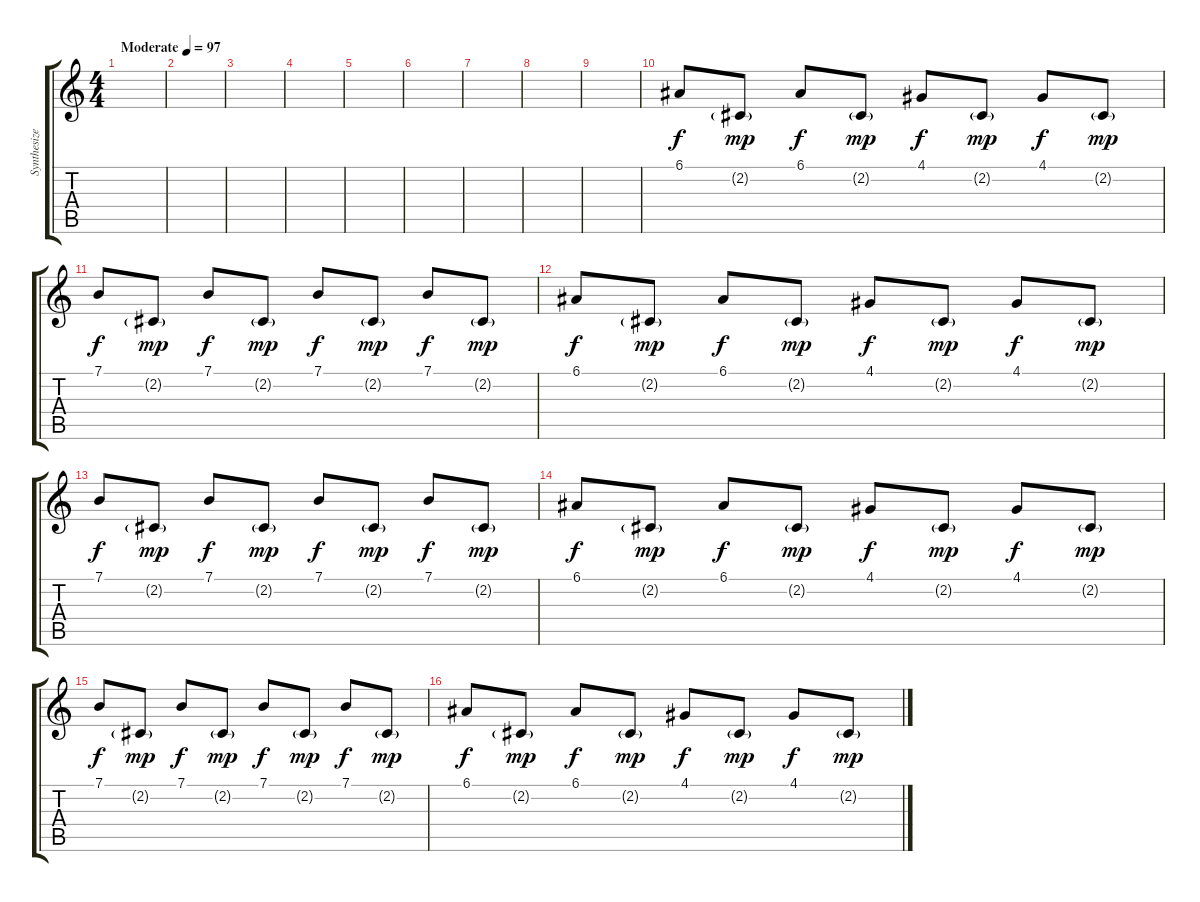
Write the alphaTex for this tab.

\track ("Synthesizer" "Synthesize") {instrument harpsichord}
\staff {score tabs}
\tuning (E4 B3 G3 D3 A2 E2) {hide}
\ts (4 4)
\tempo (97 "Moderate")
\clef g2
\ks c
|
|
|
|
|
|
|
|
|
6.1.8 2.2{g}.8{dy mp} 6.1.8{dy f} 2.2{g}.8{dy mp} 4.1.8{dy f} 2.2{g}.8{dy mp} 4.1.8{dy f} 2.2{g}.8{dy mp} |
7.1.8{dy f} 2.2{g}.8{dy mp} 7.1.8{dy f} 2.2{g}.8{dy mp} 7.1.8{dy f} 2.2{g}.8{dy mp} 7.1.8{dy f} 2.2{g}.8{dy mp} |
6.1.8{dy f} 2.2{g}.8{dy mp} 6.1.8{dy f} 2.2{g}.8{dy mp} 4.1.8{dy f} 2.2{g}.8{dy mp} 4.1.8{dy f} 2.2{g}.8{dy mp} |
7.1.8{dy f} 2.2{g}.8{dy mp} 7.1.8{dy f} 2.2{g}.8{dy mp} 7.1.8{dy f} 2.2{g}.8{dy mp} 7.1.8{dy f} 2.2{g}.8{dy mp} |
6.1.8{dy f} 2.2{g}.8{dy mp} 6.1.8{dy f} 2.2{g}.8{dy mp} 4.1.8{dy f} 2.2{g}.8{dy mp} 4.1.8{dy f} 2.2{g}.8{dy mp} |
7.1.8{dy f} 2.2{g}.8{dy mp} 7.1.8{dy f} 2.2{g}.8{dy mp} 7.1.8{dy f} 2.2{g}.8{dy mp} 7.1.8{dy f} 2.2{g}.8{dy mp} |
6.1.8{dy f} 2.2{g}.8{dy mp} 6.1.8{dy f} 2.2{g}.8{dy mp} 4.1.8{dy f} 2.2{g}.8{dy mp} 4.1.8{dy f} 2.2{g}.8{dy mp}
